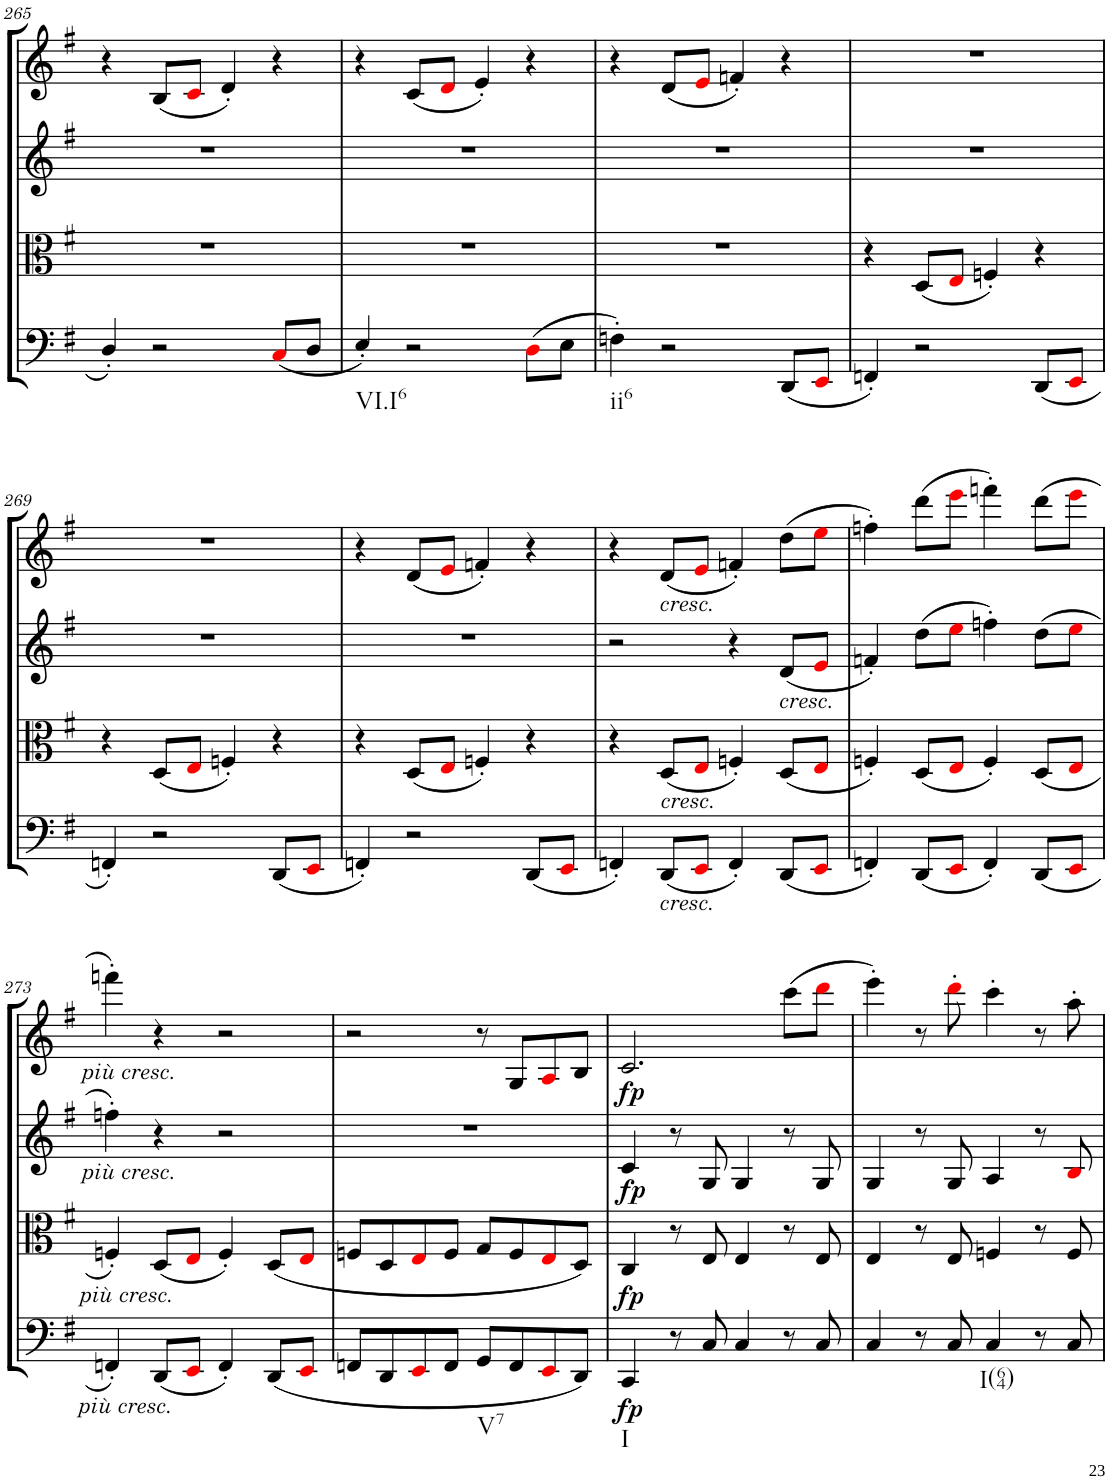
**kern	**dynam	**kern	**dynam	**kern	**dynam	**kern
*part4	*part4	*part3	*part3	*part2	*part2	*part1
*staff4	*staff4	*staff3	*staff3	*staff2	*staff2	*staff1
*I"Violoncello.	*	*I"Viola	*	*I"Violin II.	*	*I"Violin I.
*I'Vc	*	*I'Vla	*	*I'Vln	*	*I'Vln
!!LO:PB:g=z
*clefF4	*	*clefC3	*	*clefG2	*	*clefG2
*k[f#]	*	*k[f#]	*	*k[f#]	*	*k[f#]
*M2/2	*	*M2/2	*	*M2/2	*	*M2/2
*met(c|)	*	*met(c|)	*	*met(c|)	*	*met(c|)
=265	=265	=265	=265	=265	=265	=265
4D'/	.	1r	.	1r	.	4r
2r	.	.	.	.	.	(8B/L
.	.	.	.	.	.	8ci/J
.	.	.	.	.	.	4d'/)
(8Ci/L	.	.	.	.	.	4r
8D/J	.	.	.	.	.	.
=266	=266	=266	=266	=266	=266	=266
!LO:TX:b:t=VI.I6	!	!	!	!	!	!
4E'/)	.	1r	.	1r	.	4r
2r	.	.	.	.	.	(8c/L
.	.	.	.	.	.	8di/J
.	.	.	.	.	.	4e'/)
(8Di\L	.	.	.	.	.	4r
8E\J	.	.	.	.	.	.
=267	=267	=267	=267	=267	=267	=267
!LO:TX:b:t=ii6	!	!	!	!	!	!
4Fn'\)	.	1r	.	1r	.	4r
2r	.	.	.	.	.	(8d/L
.	.	.	.	.	.	8ei/J
.	.	.	.	.	.	4fn'/)
(8DD/L	.	.	.	.	.	4r
8EEi/J	.	.	.	.	.	.
=268	=268	=268	=268	=268	=268	=268
4FFn'/)	.	4r	.	1r	.	1r
2r	.	(8D/L	.	.	.	.
.	.	8Ei/J	.	.	.	.
.	.	4Fn'/)	.	.	.	.
(8DD/L	.	4r	.	.	.	.
8EEi/J	.	.	.	.	.	.
!!LO:LB:g=z
=269	=269	=269	=269	=269	=269	=269
4FFn'/)	.	4r	.	1r	.	1r
2r	.	(8D/L	.	.	.	.
.	.	8Ei/J	.	.	.	.
.	.	4Fn'/)	.	.	.	.
(8DD/L	.	4r	.	.	.	.
8EEi/J	.	.	.	.	.	.
=270	=270	=270	=270	=270	=270	=270
4FFn'/)	.	4r	.	1r	.	4r
2r	.	(8D/L	.	.	.	(8d/L
.	.	8Ei/J	.	.	.	8ei/J
.	.	4Fn'/)	.	.	.	4fn'/)
(8DD/L	.	4r	.	.	.	4r
8EEi/J	.	.	.	.	.	.
=271	=271	=271	=271	=271	=271	=271
4FFn'/)	.	4r	.	2r	.	4r
!	!	!	!	!	!	!LO:TX:b:i:t=cresc.
!	!	!LO:TX:b:i:t=cresc.	!	!	!	!
!LO:TX:b:i:t=cresc.	!	!	!	!	!	!
(8DD/L	.	(8D/L	.	.	.	(8d/L
8EEi/J	.	8Ei/J	.	.	.	8ei/J
4FF'/)	.	4Fn'/)	.	4r	.	4fn'/)
!	!	!	!	!LO:TX:b:i:t=cresc.	!	!
(8DD/L	.	(8D/L	.	(8d/L	.	(8dd\L
8EEi/J	.	8Ei/J	.	8ei/J	.	8eei\J
=272	=272	=272	=272	=272	=272	=272
4FFn'/)	.	4Fn'/)	.	4fn'/)	.	4ffn'\)
(8DD/L	.	(8D/L	.	(8dd\L	.	(8ddd\L
8EEi/J	.	8Ei/J	.	8eei\J	.	8eeei\J
4FF'/)	.	4F'/)	.	4ffn'\)	.	4fffn'\)
(8DD/L	.	(8D/L	.	(8dd\L	.	(8ddd\L
8EEi/J	.	8Ei/J	.	8eei\J	.	8eeei\J
!!LO:LB:g=z
=273	=273	=273	=273	=273	=273	=273
!	!	!	!	!	!	!LO:TX:b:i:t=più cresc.
!	!	!	!	!LO:TX:b:i:t=più cresc.	!	!
!	!	!LO:TX:b:i:t=più cresc.	!	!	!	!
!LO:TX:b:i:t=più cresc.	!	!	!	!	!	!
4FFn'/)	.	4Fn'/)	.	4ffn'\)	.	4fffn'\)
(8DD/L	.	(8D/L	.	4r	.	4r
8EEi/J	.	8Ei/J	.	.	.	.
4FF'/)	.	4F'/)	.	2r	.	2r
(<8DD/L	.	(<8D/L	.	.	.	.
8EEi/J	.	8Ei/J	.	.	.	.
=274	=274	=274	=274	=274	=274	=274
8FFn/L	.	8Fn/L	.	1r	.	2r
8DD/	.	8D/	.	.	.	.
8EEi/	.	8Ei/	.	.	.	.
8FF/J	.	8F/J	.	.	.	.
!LO:TX:b:t=V7	!	!	!	!	!	!
8GG/L	.	8G/L	.	.	.	8r
8FF/	.	8F/	.	.	.	8G/L
8EEi/	.	8Ei/	.	.	.	8Ai/
8DD/J)	.	8D/J)	.	.	.	8B/J
=275	=275	=275	=275	=275	=275	=275
!LO:TX:b:t=I	!	!	!	!	!	!
!	!LO:DY:b	!	!	!	!	!
!	!LO:DY:n=1:a	!	!LO:DY:a	!	!LO:DY:a	!
4CC/	fp fp	4C/	fp	4c/	fp	2.c/
8r	.	8r	.	8r	.	.
8C/	.	8E/	.	8G/	.	.
4C/	.	4E/	.	4G/	.	.
8r	.	8r	.	8r	.	(8ccc\L
8C/	.	8E/	.	8G/	.	8dddi\J
=276	=276	=276	=276	=276	=276	=276
4C/	.	4E/	.	4G/	.	4eee'\)
8r	.	8r	.	8r	.	8r
8C/	.	8E/	.	8G/	.	8ddd'i\
!LO:TX:b:t=I(64)	!	!	!	!	!	!
4C/	.	4Fn/	.	4A/	.	4ccc'\
8r	.	8r	.	8r	.	8r
8C/	.	8F/	.	8Bi/	.	8aa'\
=	=	=	=	=	=	=
*-	*-	*-	*-	*-	*-	*-
